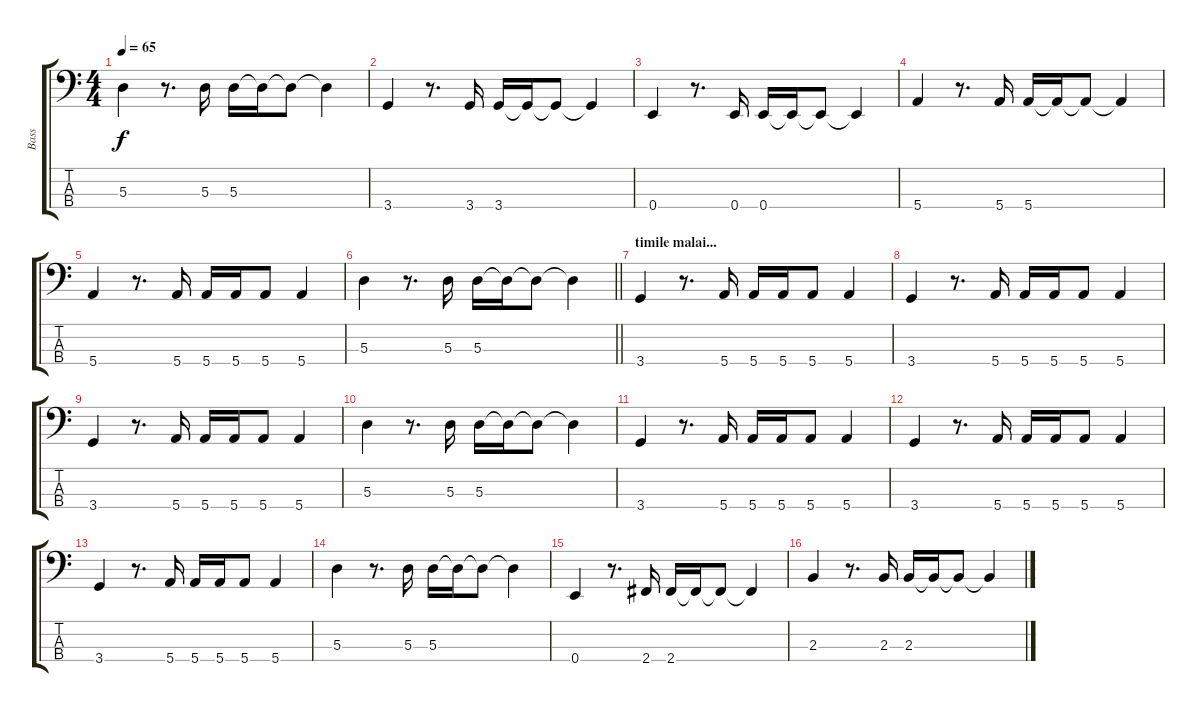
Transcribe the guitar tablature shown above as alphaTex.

\track ("Bass" "Bass") {instrument electricbassfinger}
\staff {score tabs}
\tuning (G2 D2 A1 E1) {hide}
\ts (4 4)
\tempo 65
\clef f4
\ks c
5.3.4{dy f} r.8{d} 5.3.16 5.3.16 5.3{t}.16 5.3{t}.8 5.3{t}.4 |
3.4.4 r.8{d} 3.4.16 3.4.16 3.4{t}.16 3.4{t}.8 3.4{t}.4 |
0.4.4 r.8{d} 0.4.16 0.4.16 0.4{t}.16 0.4{t}.8 0.4{t}.4 |
5.4.4 r.8{d} 5.4.16 5.4.16 5.4{t}.16 5.4{t}.8 5.4{t}.4 |
5.4.4 r.8{d} 5.4.16 5.4.16 5.4.16 5.4.8 5.4.4 |
\barLineRight lightlight
5.3.4 r.8{d} 5.3.16 5.3.16 5.3{t}.16 5.3{t}.8 5.3{t}.4 |
\section ("" "timile malai...")
3.4.4 r.8{d} 5.4.16 5.4.16 5.4.16 5.4.8 5.4.4 |
3.4.4 r.8{d} 5.4.16 5.4.16 5.4.16 5.4.8 5.4.4 |
3.4.4 r.8{d} 5.4.16 5.4.16 5.4.16 5.4.8 5.4.4 |
5.3.4 r.8{d} 5.3.16 5.3.16 5.3{t}.16 5.3{t}.8 5.3{t}.4 |
3.4.4 r.8{d} 5.4.16 5.4.16 5.4.16 5.4.8 5.4.4 |
3.4.4 r.8{d} 5.4.16 5.4.16 5.4.16 5.4.8 5.4.4 |
3.4.4 r.8{d} 5.4.16 5.4.16 5.4.16 5.4.8 5.4.4 |
5.3.4 r.8{d} 5.3.16 5.3.16 5.3{t}.16 5.3{t}.8 5.3{t}.4 |
0.4.4 r.8{d} 2.4.16 2.4.16 2.4{t}.16 2.4{t}.8 2.4{t}.4 |
2.3.4 r.8{d} 2.3.16 2.3.16 2.3{t}.16 2.3{t}.8 2.3{t}.4
